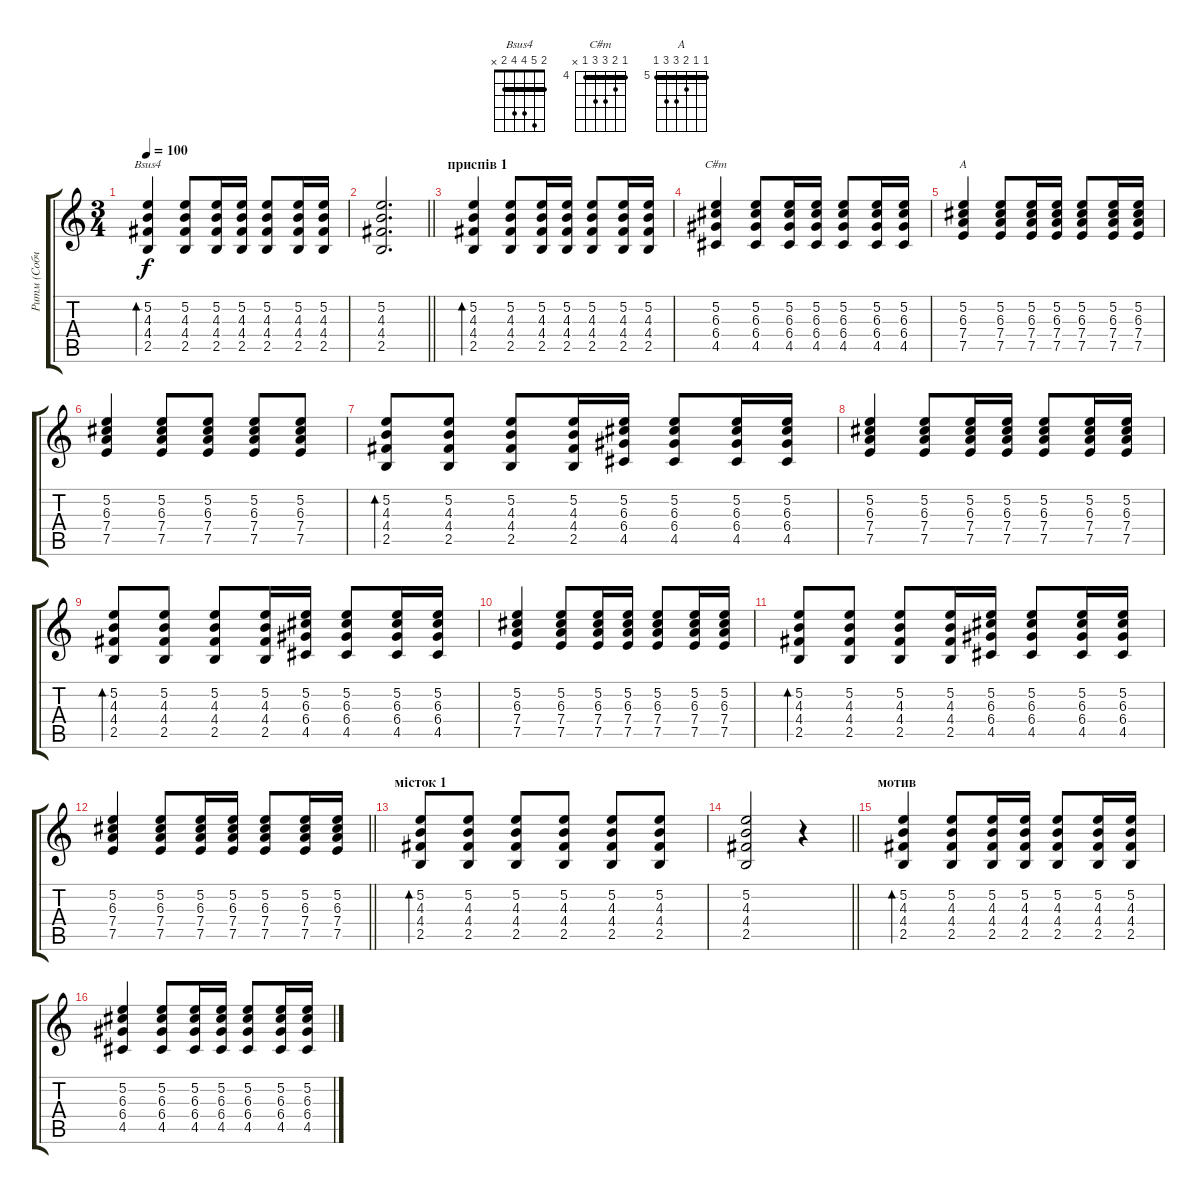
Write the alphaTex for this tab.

\track ("Ритм (Собчук)" "Ритм (Собч") {instrument acousticguitarsteel}
\staff {score tabs}
\tuning (E4 B3 G3 D3 A2 E2) {hide}
\chord ("Bsus4" 2 5 4 4 2 x) {barre 2}
\chord ("C#m" 4 5 6 6 4 x) {firstfret 4 barre 4}
\chord ("A" 5 5 6 7 7 5) {firstfret 5 barre 5}
\ts (3 4)
\tempo 100
\clef g2
\ks c
(5.2 4.3 4.4 2.5).4{bd 60 ch "Bsus4" dy f} (5.2 4.3 4.4 2.5).8 (5.2 4.3 4.4 2.5).16 (5.2 4.3 4.4 2.5).16 (5.2 4.3 4.4 2.5).8 (5.2 4.3 4.4 2.5).16 (5.2 4.3 4.4 2.5).16 |
\barLineRight lightlight
(5.2 4.3 4.4 2.5).2{d} |
\section ("" "приспів 1")
(5.2 4.3 4.4 2.5).4{bd 60} (5.2 4.3 4.4 2.5).8 (5.2 4.3 4.4 2.5).16 (5.2 4.3 4.4 2.5).16 (5.2 4.3 4.4 2.5).8 (5.2 4.3 4.4 2.5).16 (5.2 4.3 4.4 2.5).16 |
(5.2 6.3 6.4 4.5).4{ch "C#m"} (5.2 6.3 6.4 4.5).8 (5.2 6.3 6.4 4.5).16 (5.2 6.3 6.4 4.5).16 (5.2 6.3 6.4 4.5).8 (5.2 6.3 6.4 4.5).16 (5.2 6.3 6.4 4.5).16 |
(5.2 6.3 7.4 7.5).4{ch "A"} (5.2 6.3 7.4 7.5).8 (5.2 6.3 7.4 7.5).16 (5.2 6.3 7.4 7.5).16 (5.2 6.3 7.4 7.5).8 (5.2 6.3 7.4 7.5).16 (5.2 6.3 7.4 7.5).16 |
(5.2 6.3 7.4 7.5).4 (5.2 6.3 7.4 7.5).8 (5.2 6.3 7.4 7.5).8 (5.2 6.3 7.4 7.5).8 (5.2 6.3 7.4 7.5).8 |
(5.2 4.3 4.4 2.5).8{bd 60} (5.2 4.3 4.4 2.5).8 (5.2 4.3 4.4 2.5).8 (5.2 4.3 4.4 2.5).16 (5.2 6.3 6.4 4.5).16 (5.2 6.3 6.4 4.5).8 (5.2 6.3 6.4 4.5).16 (5.2 6.3 6.4 4.5).16 |
(5.2 6.3 7.4 7.5).4 (5.2 6.3 7.4 7.5).8 (5.2 6.3 7.4 7.5).16 (5.2 6.3 7.4 7.5).16 (5.2 6.3 7.4 7.5).8 (5.2 6.3 7.4 7.5).16 (5.2 6.3 7.4 7.5).16 |
(5.2 4.3 4.4 2.5).8{bd 60} (5.2 4.3 4.4 2.5).8 (5.2 4.3 4.4 2.5).8 (5.2 4.3 4.4 2.5).16 (5.2 6.3 6.4 4.5).16 (5.2 6.3 6.4 4.5).8 (5.2 6.3 6.4 4.5).16 (5.2 6.3 6.4 4.5).16 |
(5.2 6.3 7.4 7.5).4 (5.2 6.3 7.4 7.5).8 (5.2 6.3 7.4 7.5).16 (5.2 6.3 7.4 7.5).16 (5.2 6.3 7.4 7.5).8 (5.2 6.3 7.4 7.5).16 (5.2 6.3 7.4 7.5).16 |
(5.2 4.3 4.4 2.5).8{bd 60} (5.2 4.3 4.4 2.5).8 (5.2 4.3 4.4 2.5).8 (5.2 4.3 4.4 2.5).16 (5.2 6.3 6.4 4.5).16 (5.2 6.3 6.4 4.5).8 (5.2 6.3 6.4 4.5).16 (5.2 6.3 6.4 4.5).16 |
\barLineRight lightlight
(5.2 6.3 7.4 7.5).4 (5.2 6.3 7.4 7.5).8 (5.2 6.3 7.4 7.5).16 (5.2 6.3 7.4 7.5).16 (5.2 6.3 7.4 7.5).8 (5.2 6.3 7.4 7.5).16 (5.2 6.3 7.4 7.5).16 |
\section ("" "місток 1")
(5.2 4.3 4.4 2.5).8{bd 60} (5.2 4.3 4.4 2.5).8 (5.2 4.3 4.4 2.5).8 (5.2 4.3 4.4 2.5).8 (5.2 4.3 4.4 2.5).8 (5.2 4.3 4.4 2.5).8 |
\barLineRight lightlight
(5.2 4.3 4.4 2.5).2 r.4 |
\section ("" "мотив")
(5.2 4.3 4.4 2.5).4{bd 60} (5.2 4.3 4.4 2.5).8 (5.2 4.3 4.4 2.5).16 (5.2 4.3 4.4 2.5).16 (5.2 4.3 4.4 2.5).8 (5.2 4.3 4.4 2.5).16 (5.2 4.3 4.4 2.5).16 |
(5.2 6.3 6.4 4.5).4 (5.2 6.3 6.4 4.5).8 (5.2 6.3 6.4 4.5).16 (5.2 6.3 6.4 4.5).16 (5.2 6.3 6.4 4.5).8 (5.2 6.3 6.4 4.5).16 (5.2 6.3 6.4 4.5).16
